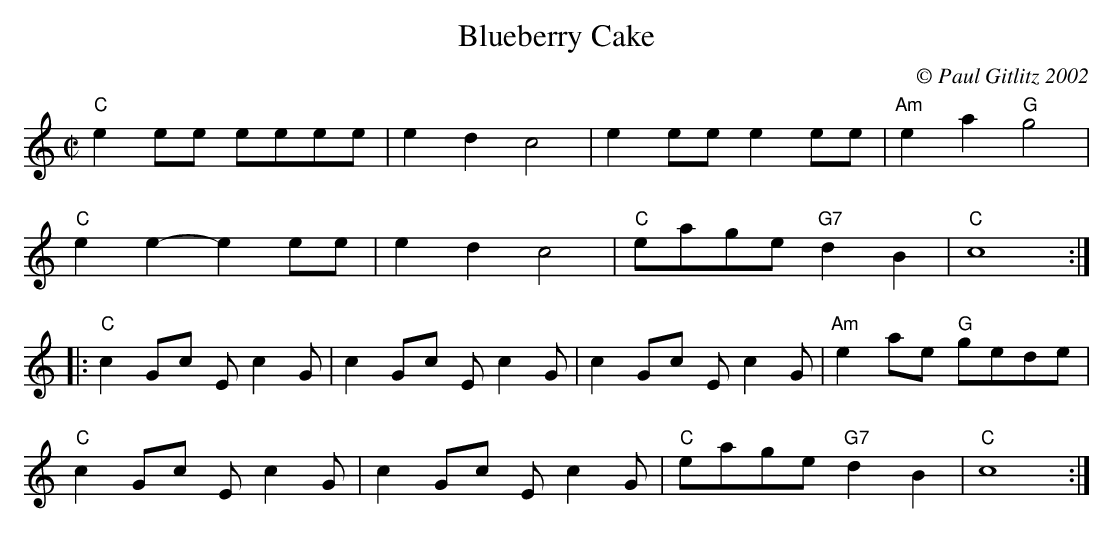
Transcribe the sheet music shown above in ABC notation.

X:1
T:Blueberry Cake
M:C|
L:1/8
C:© Paul Gitlitz 2002
K:C
"C"e2ee eeee|e2d2c4|e2ee e2ee|"Am"e2a2"G"g4|!
"C"e2e2-e2ee|e2d2c4|"C"eage "G7"d2B2|"C"c8:|!
|:"C"c2Gc Ec2G|c2Gc Ec2G|c2Gc Ec2G|"Am"e2ae "G"gede|!
"C"c2Gc Ec2G|c2Gc Ec2G|"C"eage "G7"d2B2|"C"c8:|]
